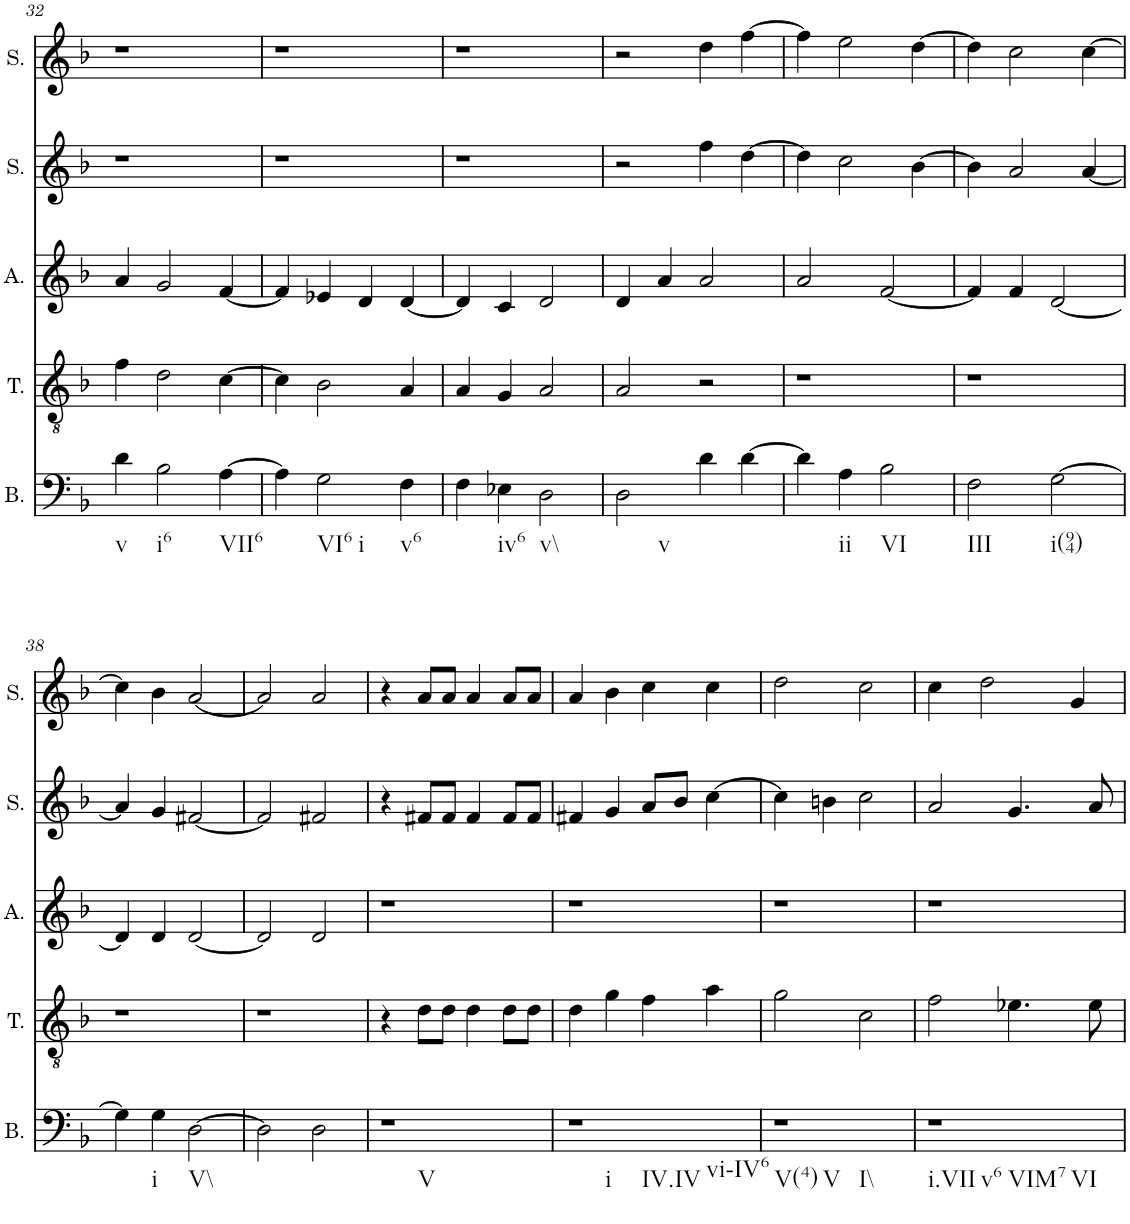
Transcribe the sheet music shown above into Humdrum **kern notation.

**kern	**kern	**kern	**kern	**kern
*part5	*part4	*part3	*part2	*part1
*staff5	*staff4	*staff3	*staff2	*staff1
*I"Bass	*I"Tenor	*I"Alto	*I"Soprano	*I"Soprano
*I'B.	*I'T.	*I'A.	*I'S.	*I'S.
!!LO:PB:g=z
*clefF4	*clefGv2	*clefG2	*clefG2	*clefG2
*k[b-]	*k[b-]	*k[b-]	*k[b-]	*k[b-]
*M4/4	*M4/4	*M4/4	*M4/4	*M4/4
=32	=32	=32	=32	=32
!LO:TX:b:t=v	!	!	!	!
4d\	4f\	4a/	1r	1r
!LO:TX:b:t=i6	!	!	!	!
2B-\	2d\	2g/	.	.
!LO:TX:b:t=VII6	!	!	!	!
[4A\	[4c\	[4f/	.	.
=33	=33	=33	=33	=33
4A\]	4c\]	4f/]	1r	1r
!LO:TX:b:t=VI6	!	!	!	!
!LO:TX:b:t=i	!	!	!	!
2G\	2B-\	4e-X/	.	.
.	.	4d/	.	.
!LO:TX:b:t=v6	!	!	!	!
4F\	4A/	[4d/	.	.
=34	=34	=34	=34	=34
4F\	4A/	4d/]	1r	1r
!LO:TX:b:t=iv6	!	!	!	!
4E-X\	4G/	4c/	.	.
!LO:TX:b:t=v\\	!	!	!	!
2D\	2A/	2d/	.	.
=35	=35	=35	=35	=35
!LO:TX:b:t=v	!	!	!	!
2D\	2A/	4d/	2r	2r
.	.	4a/	.	.
4d\	2r	2a/	4ff\	4dd\
[4d\	.	.	[4dd\	[4ff\
=36	=36	=36	=36	=36
4d\]	1r	2a/	4dd\]	4ff\]
!LO:TX:b:t=ii	!	!	!	!
4A\	.	.	2cc\	2ee\
!LO:TX:b:t=VI	!	!	!	!
2B-\	.	[2f/	.	.
.	.	.	[4b-\	[4dd\
=37	=37	=37	=37	=37
!LO:TX:b:t=III	!	!	!	!
2F\	1r	4f/]	4b-\]	4dd\]
.	.	4f/	2a/	2cc\
!LO:TX:b:t=i(94)	!	!	!	!
[2G\	.	[2d/	.	.
.	.	.	[4a/	[4cc\
!!LO:LB:g=z
=38	=38	=38	=38	=38
4G\]	1r	4d/]	4a/]	4cc\]
!LO:TX:b:t=i	!	!	!	!
4G\	.	4d/	4g/	4b-\
!LO:TX:b:t=V\\	!	!	!	!
[2D\	.	[2d/	[2f#X/	[2a/
=39	=39	=39	=39	=39
2D\]	1r	2d/]	2f#/]	2a/]
2D\	.	2d/	2f#X/	2a/
=40	=40	=40	=40	=40
!LO:TX:b:t=V	!	!	!	!
1r	4r	1r	4r	4r
.	8d\L	.	8f#X/L	8a/L
.	8d\J	.	8f#/J	8a/J
.	4d\	.	4f#/	4a/
.	8d\L	.	8f#/L	8a/L
.	8d\J	.	8f#/J	8a/J
=41	=41	=41	=41	=41
!LO:TX:b:t=i	!	!	!	!
!LO:TX:b:t=IV.IV	!	!	!	!
!LO:TX:b:t=vi-IV6	!	!	!	!
1r	4d\	1r	4f#X/	4a/
.	4g\	.	4g/	4b-\
.	4f\	.	8a/L	4cc\
.	.	.	8b-/J	.
.	4a\	.	[4cc\	4cc\
=42	=42	=42	=42	=42
!LO:TX:b:t=V(4)	!	!	!	!
!LO:TX:b:t=V	!	!	!	!
!LO:TX:b:t=I\\	!	!	!	!
1r	2g\	1r	4cc\]	2dd\
.	.	.	4bn\	.
.	2c\	.	2cc\	2cc\
=43	=43	=43	=43	=43
!LO:TX:b:t=i.VII	!	!	!	!
!LO:TX:b:t=v6	!	!	!	!
!LO:TX:b:t=VIM7	!	!	!	!
!LO:TX:b:t=VI	!	!	!	!
1r	2f\	1r	2a/	4cc\
.	.	.	.	2dd\
.	4.e-X\	.	4.g/	.
.	.	.	.	4g/
.	8e-\	.	8a/	.
=	=	=	=	=
*-	*-	*-	*-	*-
